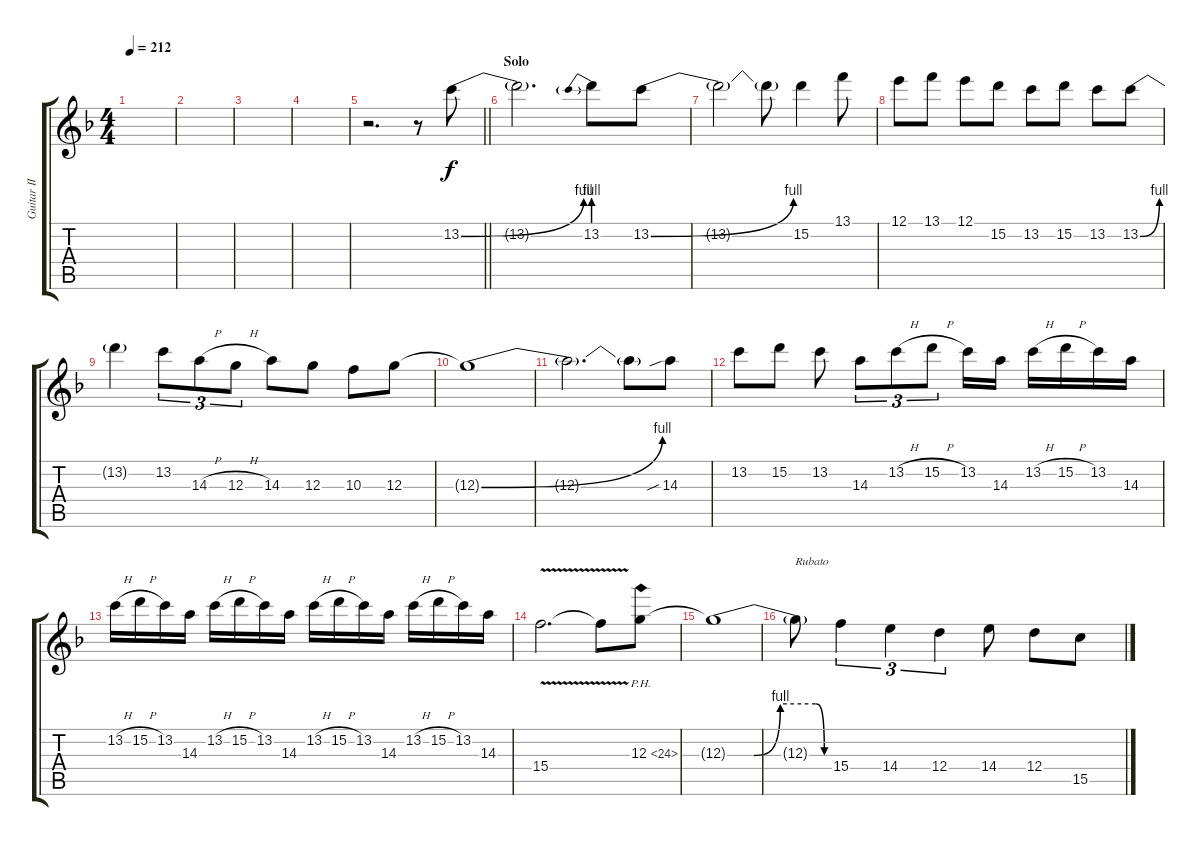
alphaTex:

\track ("Guitar II" "Guitar II") {instrument distortionguitar}
\staff {score tabs}
\tuning (E4 B3 G3 D3 A2 E2) {hide}
\ts (4 4)
\tempo 212
\clef g2
\ks dminor
|
|
|
|
\barLineRight lightlight
r.2{d} r.8 13.2{be (bend 0 0 60 4)}.8{volume 13 balance 8} |
\section ("" "Solo")
13.2{t}.2{d} 13.2{be (prebend 0 4 60 4)}.8 13.2{be (bend 0 0 60 4)}.8 |
13.2{t}.2 13.2{t}.8 15.2.4 13.1.8 |
12.1.8 13.1.8 12.1.8 15.2.8 13.2.8 15.2.8 13.2.8 13.2{be (bend 0 0 60 4)}.8 |
13.2{t}.4 13.2.8{tu (3 2)} 14.3{h}.8{tu (3 2)} 12.3{h}.8{tu (3 2)} 14.3.8 12.3.8 10.3.8 12.3.8 |
12.3{be (bend 0 0 60 4) t}.1 |
12.3{t}.2{d} 12.3{t}.8 14.3{sib}.8 |
13.2.8 15.2.8 13.2.8 14.3.8{tu (3 2)} 13.2{h}.8{tu (3 2)} 15.2{h}.8{tu (3 2)} 13.2.16 14.3.16 13.2{h}.16 15.2{h}.16 13.2.16 14.3.16 |
13.2{h}.16 15.2{h}.16 13.2.16 14.3.16 13.2{h}.16 15.2{h}.16 13.2.16 14.3.16 13.2{h}.16 15.2{h}.16 13.2.16 14.3.16 13.2{h}.16 15.2{h}.16 13.2.16 14.3.16 |
15.4{v}.2{d} 15.4{t}.8 12.3{ph 12}.8 |
12.3{be (custom 0 0 15 0 30 4 50 4 55 0 60 0) t}.1 |
12.3{t}.8{txt "Rubato"} 15.4.4{tu (3 2)} 14.4.4{tu (3 2)} 12.4.4{tu (3 2)} 14.4.8 12.4.8 15.5.8
